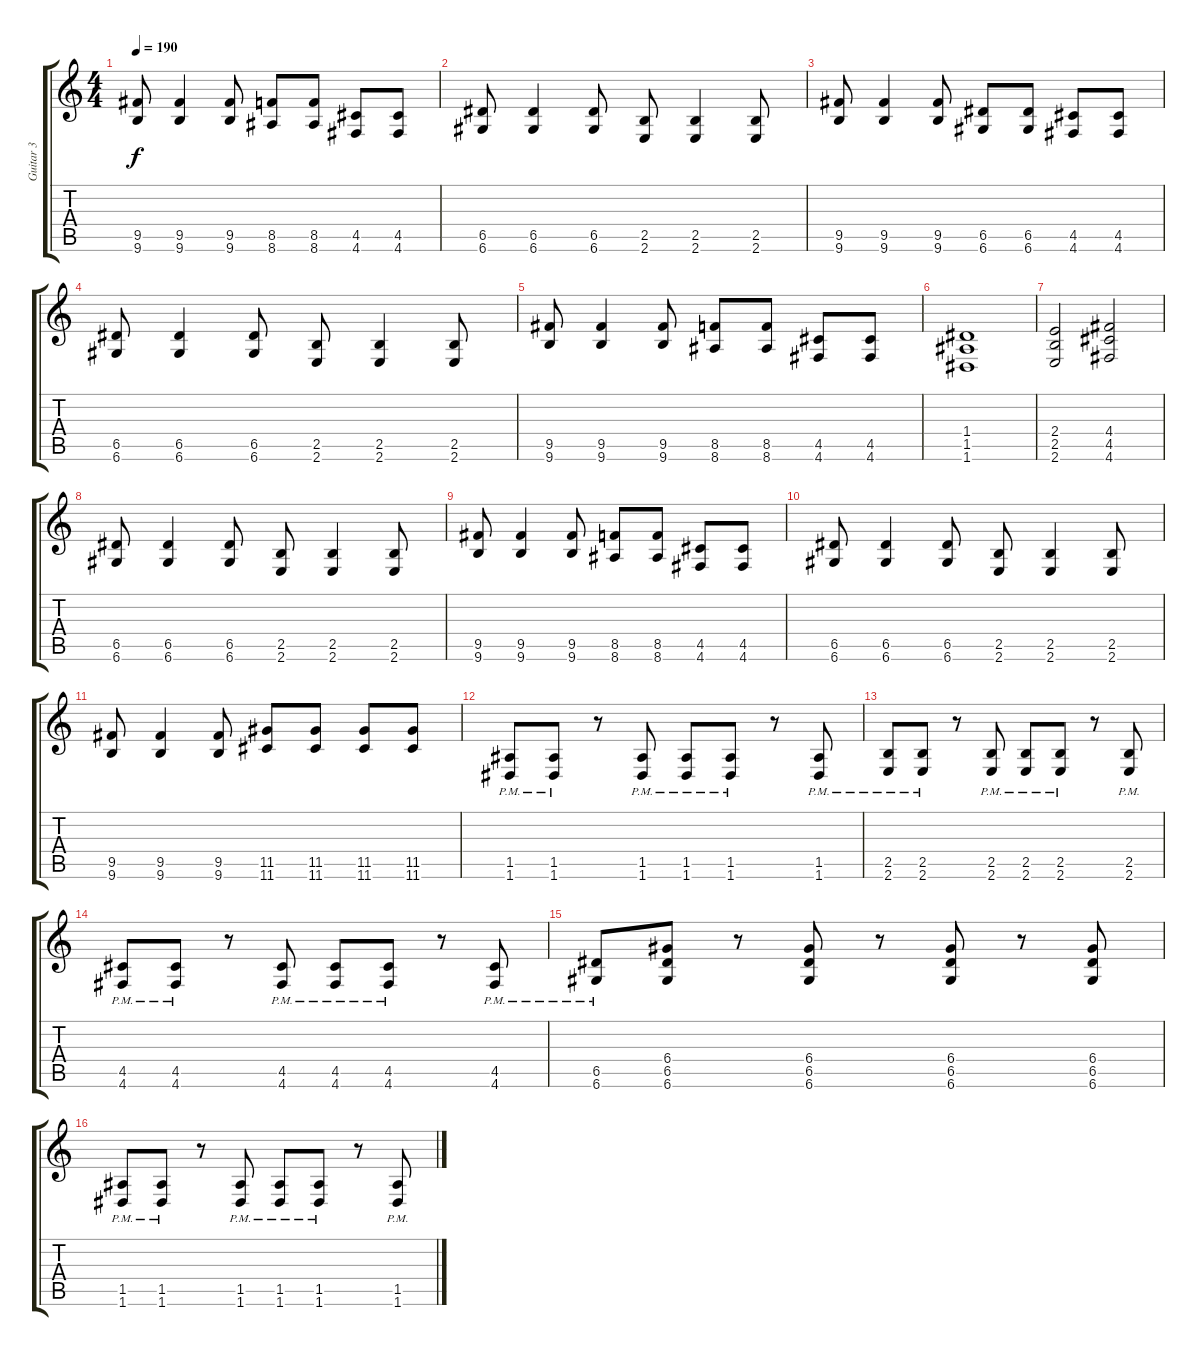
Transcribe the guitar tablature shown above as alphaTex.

\track ("Guitar 3" "Guitar 3") {instrument overdrivenguitar}
\staff {score tabs}
\tuning (E4 B3 G3 D3 A2 D2) {hide}
\ts (4 4)
\tempo 190
\clef g2
\ks c
(9.5 9.6).8{dy f} (9.5 9.6).4 (9.5 9.6).8 (8.5 8.6).8 (8.5 8.6).8 (4.5 4.6).8 (4.5 4.6).8 |
(6.5 6.6).8 (6.5 6.6).4 (6.5 6.6).8 (2.5 2.6).8 (2.5 2.6).4 (2.5 2.6).8 |
(9.5 9.6).8 (9.5 9.6).4 (9.5 9.6).8 (6.5 6.6).8 (6.5 6.6).8 (4.5 4.6).8 (4.5 4.6).8 |
(6.5 6.6).8 (6.5 6.6).4 (6.5 6.6).8 (2.5 2.6).8 (2.5 2.6).4 (2.5 2.6).8 |
(9.5 9.6).8 (9.5 9.6).4 (9.5 9.6).8 (8.5 8.6).8 (8.5 8.6).8 (4.5 4.6).8 (4.5 4.6).8 |
(1.4 1.5 1.6).1 |
(2.4 2.5 2.6).2 (4.4 4.5 4.6).2 |
(6.5 6.6).8 (6.5 6.6).4 (6.5 6.6).8 (2.5 2.6).8 (2.5 2.6).4 (2.5 2.6).8 |
(9.5 9.6).8 (9.5 9.6).4 (9.5 9.6).8 (8.5 8.6).8 (8.5 8.6).8 (4.5 4.6).8 (4.5 4.6).8 |
(6.5 6.6).8 (6.5 6.6).4 (6.5 6.6).8 (2.5 2.6).8 (2.5 2.6).4 (2.5 2.6).8 |
(9.5 9.6).8 (9.5 9.6).4 (9.5 9.6).8 (11.5 11.6).8 (11.5 11.6).8 (11.5 11.6).8 (11.5 11.6).8 |
(1.5{pm} 1.6{pm}).8 (1.5{pm} 1.6{pm}).8 r.8 (1.5{pm} 1.6{pm}).8 (1.5{pm} 1.6{pm}).8 (1.5{pm} 1.6{pm}).8 r.8 (1.5{pm} 1.6{pm}).8 |
(2.5{pm} 2.6{pm}).8 (2.5{pm} 2.6{pm}).8 r.8 (2.5{pm} 2.6{pm}).8 (2.5{pm} 2.6{pm}).8 (2.5{pm} 2.6{pm}).8 r.8 (2.5{pm} 2.6{pm}).8 |
(4.5{pm} 4.6{pm}).8 (4.5{pm} 4.6{pm}).8 r.8 (4.5{pm} 4.6{pm}).8 (4.5{pm} 4.6{pm}).8 (4.5{pm} 4.6{pm}).8 r.8 (4.5{pm} 4.6{pm}).8 |
(6.5{pm} 6.6{pm}).8 (6.4 6.5 6.6).8 r.8 (6.4 6.5 6.6).8 r.8 (6.4 6.5 6.6).8 r.8 (6.4 6.5 6.6).8 |
(1.5{pm} 1.6{pm}).8 (1.5{pm} 1.6{pm}).8 r.8 (1.5{pm} 1.6{pm}).8 (1.5{pm} 1.6{pm}).8 (1.5{pm} 1.6{pm}).8 r.8 (1.5{pm} 1.6{pm}).8
